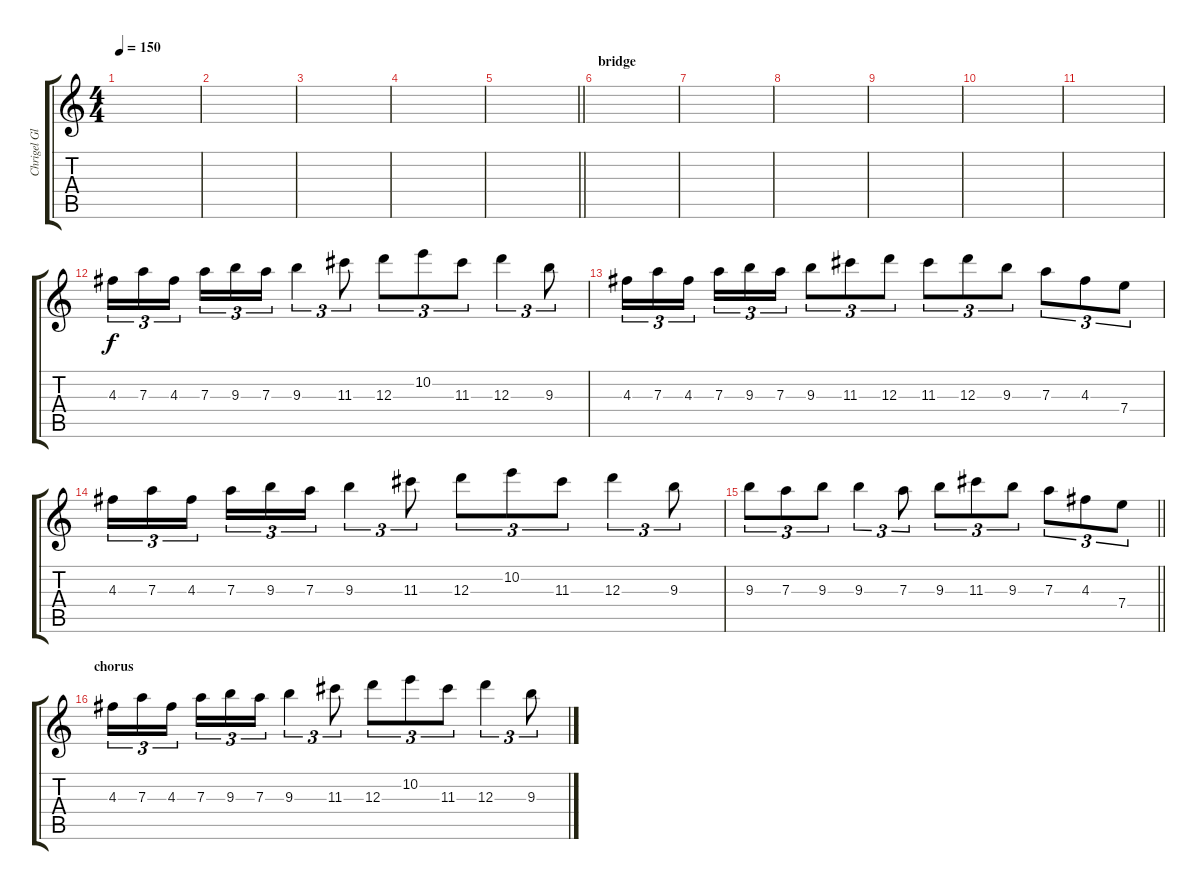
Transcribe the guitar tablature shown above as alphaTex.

\track ("Chrigel Glanzmann" "Chrigel Gl") {instrument piccolo}
\staff {score tabs}
\tuning (B5 Gb5 D5 A4 E4 B3) {hide}
\ts (4 4)
\tempo 150
\clef g2
\ks c
|
|
|
|
\barLineRight lightlight
|
\section ("" "bridge")
|
|
|
|
|
|
4.3.16{tu (3 2)} 7.3.16{tu (3 2)} 4.3.16{tu (3 2) beam splitsecondary} 7.3.16{tu (3 2)} 9.3.16{tu (3 2)} 7.3.16{tu (3 2)} 9.3.4{tu (3 2)} 11.3.8{tu (3 2)} 12.3.8{tu (3 2)} 10.2.8{tu (3 2)} 11.3.8{tu (3 2)} 12.3.4{tu (3 2)} 9.3.8{tu (3 2)} |
4.3.16{tu (3 2)} 7.3.16{tu (3 2)} 4.3.16{tu (3 2) beam splitsecondary} 7.3.16{tu (3 2)} 9.3.16{tu (3 2)} 7.3.16{tu (3 2)} 9.3.8{tu (3 2)} 11.3.8{tu (3 2)} 12.3.8{tu (3 2)} 11.3.8{tu (3 2)} 12.3.8{tu (3 2)} 9.3.8{tu (3 2)} 7.3.8{tu (3 2)} 4.3.8{tu (3 2)} 7.4.8{tu (3 2)} |
4.3.16{tu (3 2)} 7.3.16{tu (3 2)} 4.3.16{tu (3 2) beam splitsecondary} 7.3.16{tu (3 2)} 9.3.16{tu (3 2)} 7.3.16{tu (3 2)} 9.3.4{tu (3 2)} 11.3.8{tu (3 2)} 12.3.8{tu (3 2)} 10.2.8{tu (3 2)} 11.3.8{tu (3 2)} 12.3.4{tu (3 2)} 9.3.8{tu (3 2)} |
\barLineRight lightlight
9.3.8{tu (3 2)} 7.3.8{tu (3 2)} 9.3.8{tu (3 2)} 9.3.4{tu (3 2)} 7.3.8{tu (3 2)} 9.3.8{tu (3 2)} 11.3.8{tu (3 2)} 9.3.8{tu (3 2)} 7.3.8{tu (3 2)} 4.3.8{tu (3 2)} 7.4.8{tu (3 2)} |
\section ("" "chorus")
4.3.16{tu (3 2)} 7.3.16{tu (3 2)} 4.3.16{tu (3 2) beam splitsecondary} 7.3.16{tu (3 2)} 9.3.16{tu (3 2)} 7.3.16{tu (3 2)} 9.3.4{tu (3 2)} 11.3.8{tu (3 2)} 12.3.8{tu (3 2)} 10.2.8{tu (3 2)} 11.3.8{tu (3 2)} 12.3.4{tu (3 2)} 9.3.8{tu (3 2)}
